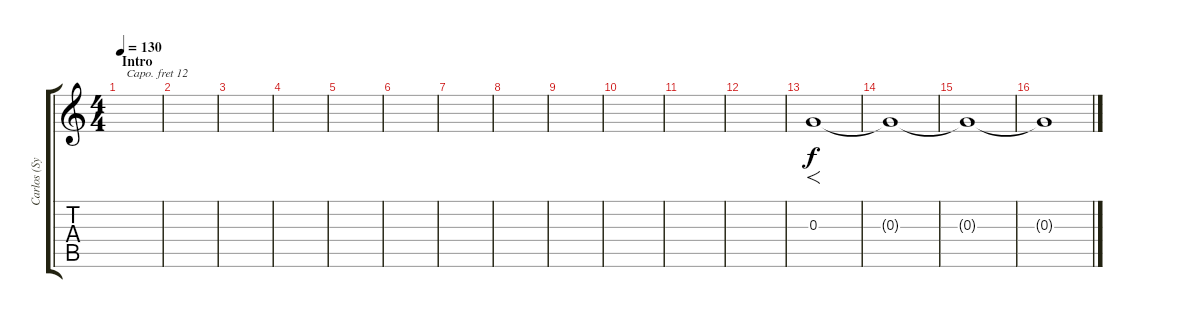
\track ("Carlos (Synth Left)" "Carlos (Sy") {instrument stringensemble1}
\staff {score tabs}
\capo 12
\tuning (E4 B3 G3 D3 A2 E2) {hide}
\ts (4 4)
\section ("" "Intro")
\tempo 130
\clef g2
\ks c
|
|
|
|
|
|
|
|
|
|
|
|
0.3.1{f} |
0.3{t}.1 |
0.3{t}.1 |
0.3{t}.1
